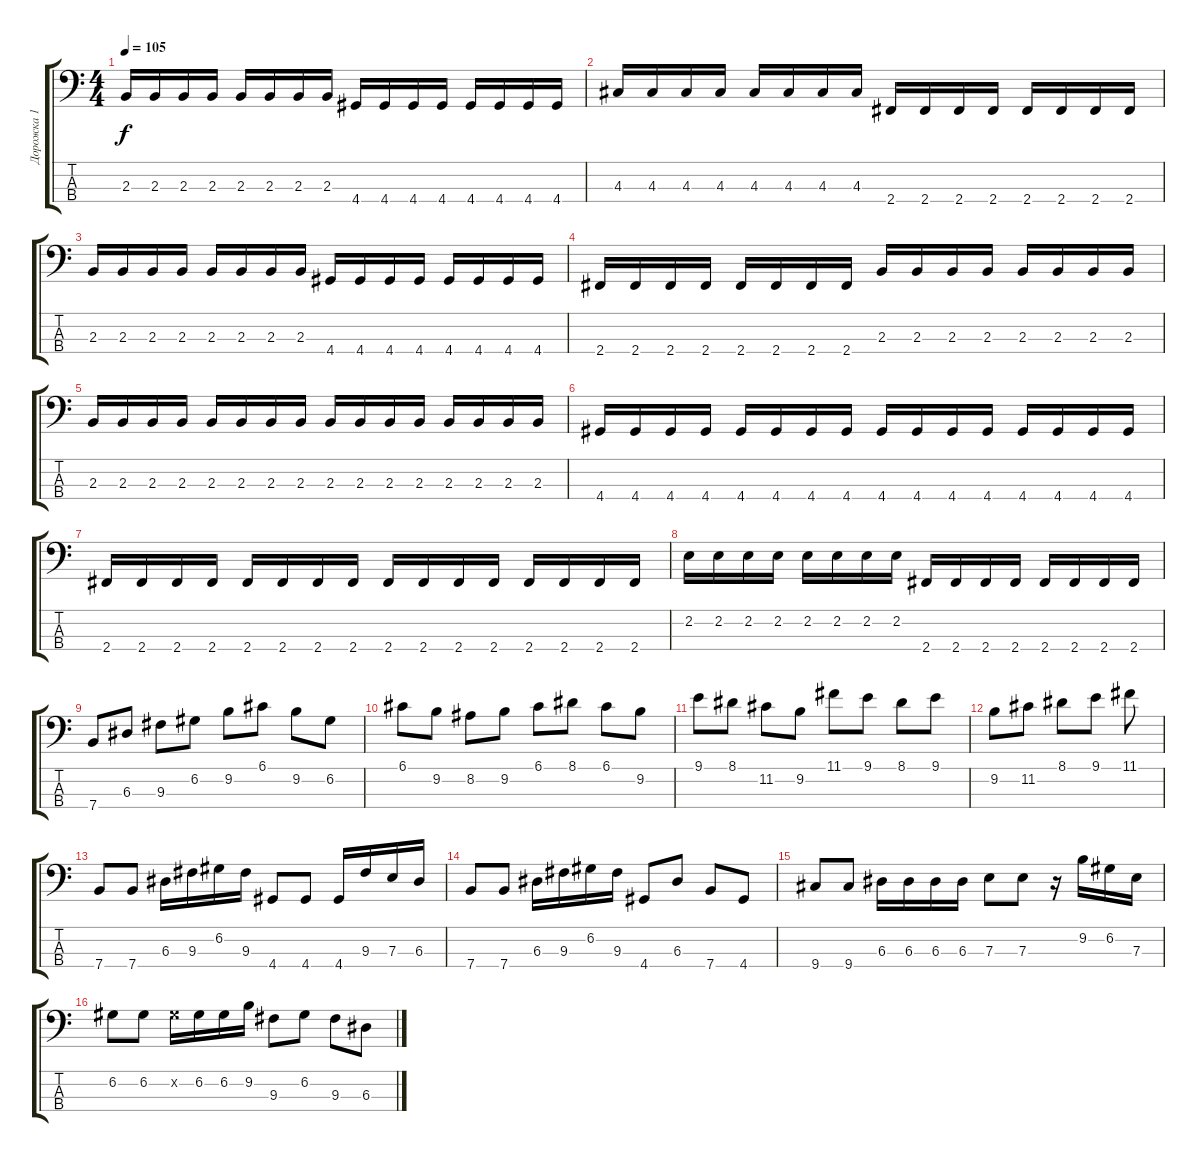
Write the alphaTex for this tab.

\track ("Дорожка 1" "Дорожка 1") {instrument electricbasspick}
\staff {score tabs}
\tuning (G2 D2 A1 E1) {hide}
\ts (4 4)
\tempo 105
\clef f4
\ks c
2.3.16{dy f} 2.3.16 2.3.16 2.3.16 2.3.16 2.3.16 2.3.16 2.3.16 4.4.16 4.4.16 4.4.16 4.4.16 4.4.16 4.4.16 4.4.16 4.4.16 |
4.3.16 4.3.16 4.3.16 4.3.16 4.3.16 4.3.16 4.3.16 4.3.16 2.4.16 2.4.16 2.4.16 2.4.16 2.4.16 2.4.16 2.4.16 2.4.16 |
2.3.16 2.3.16 2.3.16 2.3.16 2.3.16 2.3.16 2.3.16 2.3.16 4.4.16 4.4.16 4.4.16 4.4.16 4.4.16 4.4.16 4.4.16 4.4.16 |
2.4.16 2.4.16 2.4.16 2.4.16 2.4.16 2.4.16 2.4.16 2.4.16 2.3.16 2.3.16 2.3.16 2.3.16 2.3.16 2.3.16 2.3.16 2.3.16 |
2.3.16 2.3.16 2.3.16 2.3.16 2.3.16 2.3.16 2.3.16 2.3.16 2.3.16 2.3.16 2.3.16 2.3.16 2.3.16 2.3.16 2.3.16 2.3.16 |
4.4.16 4.4.16 4.4.16 4.4.16 4.4.16 4.4.16 4.4.16 4.4.16 4.4.16 4.4.16 4.4.16 4.4.16 4.4.16 4.4.16 4.4.16 4.4.16 |
2.4.16 2.4.16 2.4.16 2.4.16 2.4.16 2.4.16 2.4.16 2.4.16 2.4.16 2.4.16 2.4.16 2.4.16 2.4.16 2.4.16 2.4.16 2.4.16 |
2.2.16 2.2.16 2.2.16 2.2.16 2.2.16 2.2.16 2.2.16 2.2.16 2.4.16 2.4.16 2.4.16 2.4.16 2.4.16 2.4.16 2.4.16 2.4.16 |
7.4.8 6.3.8 9.3.8 6.2.8 9.2.8 6.1.8 9.2.8 6.2.8 |
6.1.8 9.2.8 8.2.8 9.2.8 6.1.8 8.1.8 6.1.8 9.2.8 |
9.1.8 8.1.8 11.2.8 9.2.8 11.1.8 9.1.8 8.1.8 9.1.8 |
9.2.8 11.2.8 8.1.8 9.1.8 11.1.8 |
7.4.8 7.4.8 6.3.16 9.3.16 6.2.16 9.3.16 4.4.8 4.4.8 4.4.16 9.3.16 7.3.16 6.3.16 |
7.4.8 7.4.8 6.3.16 9.3.16 6.2.16 9.3.16 4.4.8 6.3.8 7.4.8 4.4.8 |
9.4.8 9.4.8 6.3.16 6.3.16 6.3.16 6.3.16 7.3.8 7.3.8 r.16 9.2.16 6.2.16 7.3.16 |
6.2.8 6.2.8 6.2{x}.16 6.2.16 6.2.16 9.2.16 9.3.8 6.2.8 9.3.8 6.3.8
